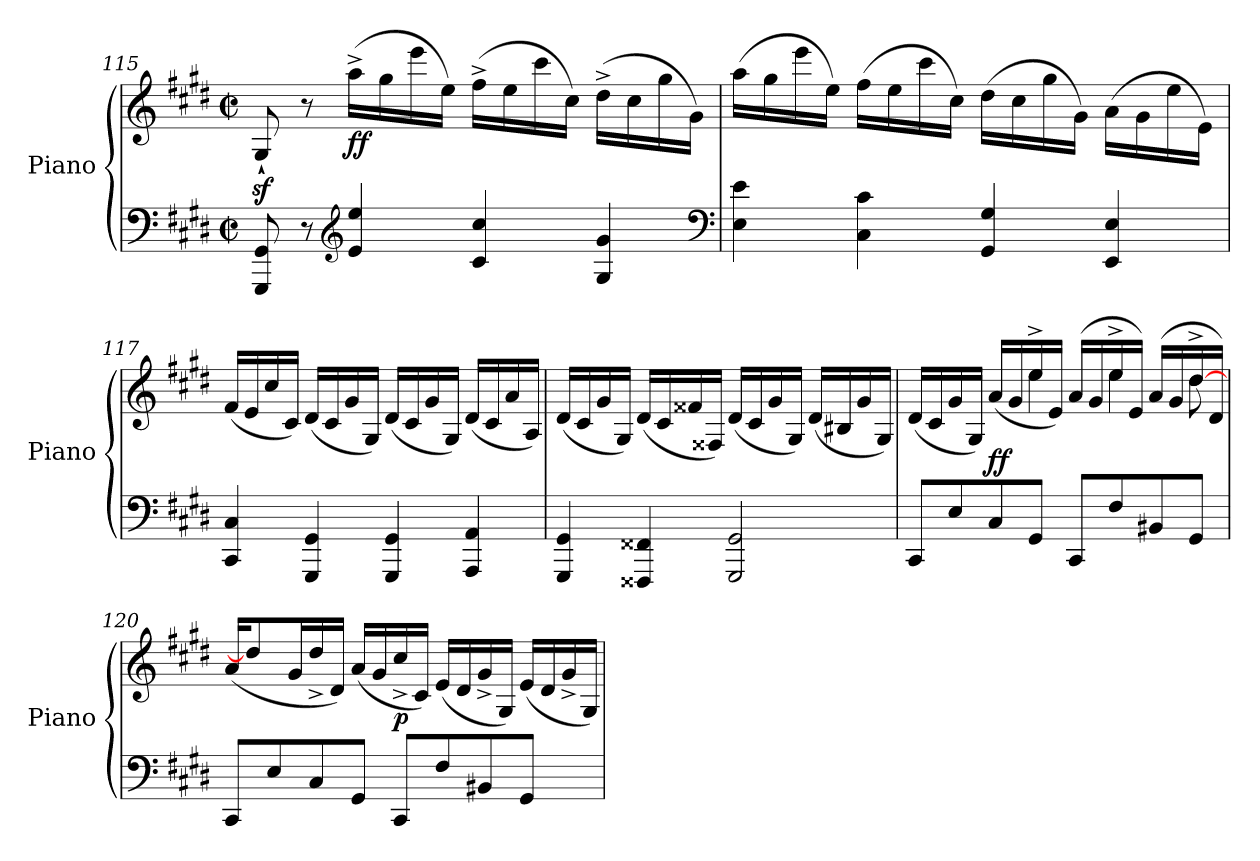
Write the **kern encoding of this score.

**kern	**kern	**dynam
*part1	*part1	*part1
*staff2	*staff1	*staff1/2
*I"Piano	*	*
*I'Piano	*	*
!!LO:LB:g=z
*clefF4	*clefG2	*
*k[f#c#g#d#]	*k[f#c#g#d#]	*
*M2/2	*M2/2	*
*met(c|)	*met(c|)	*
=115	=115	=115
8GGG#/ 8GG#/	8G#z<`</	.
8r	8r	.
*clefG2	*	*
!	!	!LO:DY:b
4e/ 4ee/	(>16aa^>\LL	ff
.	16gg#\	.
.	16eee\	.
.	16ee\JJ)	.
4c#/ 4cc#/	(>16ff#^>\LL	.
.	16ee\	.
.	16ccc#\	.
.	16cc#\JJ)	.
4G#/ 4g#/	(>16dd#^>\LL	.
.	16cc#\	.
.	16gg#\	.
.	16g#\JJ)	.
*clefF4	*	*
=116	=116	=116
4E\ 4e\	(>16aa\LL	.
.	16gg#\	.
.	16eee\	.
.	16ee\JJ)	.
4C#\ 4c#\	(>16ff#\LL	.
.	16ee\	.
.	16ccc#\	.
.	16cc#\JJ)	.
4GG#/ 4G#/	(>16dd#\LL	.
.	16cc#\	.
.	16gg#\	.
.	16g#\JJ)	.
4EE/ 4E/	(>16a\LL	.
.	16g#\	.
.	16ee\	.
.	16e\JJ)	.
=117	=117	=117
4CC#/ 4C#/	(<16f#/LL	.
.	16e/	.
.	16cc#/	.
.	16c#/JJ)	.
4GGG#/ 4GG#/	(<16d#/LL	.
.	16c#/	.
.	16g#/	.
.	16G#/JJ)	.
4GGG#/ 4GG#/	(<16d#/LL	.
.	16c#/	.
.	16g#/	.
.	16G#/JJ)	.
4AAA/ 4AA/	(<16d#/LL	.
.	16c#/	.
.	16a/	.
.	16A/JJ)	.
!!LO:LB:g=z
=118	=118	=118
4GGG#/ 4GG#/	(<16d#/LL	.
.	16c#/	.
.	16g#/	.
.	16G#/JJ)	.
4FFF##X/ 4FF##X/	(<16d#/LL	.
.	16c#/	.
.	16f##X/	.
.	16F##X/JJ)	.
2GGG#/ 2GG#/	(<16d#/LL	.
.	16c#/	.
.	16g#/	.
.	16G#/JJ)	.
.	(<16d#/LL	.
.	16B#X/	.
.	16g#/	.
.	16G#/JJ)	.
=119	=119	=119
*	*^	*
*	*	*^	*
8CC#/L	(<16d#/LL	4.ryy	2..ryy	.
.	16c#/	.	.	.
8E/	16g#/	.	.	.
.	16G#/JJ)	.	.	.
!	!	!	!	!LO:DY:b
8C#/	(<16a/LL	.	.	ff
.	16g#/	.	.	.
8GG#/J	16ee^>/	4ee\	.	.
.	16e/JJ)	.	.	.
8CC#/L	(<16a/LL	.	.	.
.	16g#/	.	.	.
8F#/	16ee^>/	4ee\	.	.
.	16e/JJ)	.	.	.
8BB#X/	(<16a/LL	.	.	.
.	16g#/	.	.	.
8GG#/J	16dd#^>/	8ryy	[8dd#\	.
.	16d#/JJ)	.	.	.
*	*v	*v	*v	*
=120	=120	=120
8CC#/L	(<16a/LL	.
.	8dd#\]	.
8E/	.	.
.	16g#/	.
8C#/	16dd#^>/	.
.	16d#/JJ)	.
8GG#/J	(<16a/LL	.
.	16g#/	.
!	!	!LO:DY:b
8CC#/L	16cc#^>/	p
.	16c#/JJ)	.
8F#/	(<16e/LL	.
.	16d#/	.
8BB#X/	16g#^>/	.
.	16G#/JJ)	.
8GG#/J	(<16e/LL	.
.	16d#/	.
8ryy	16g#^>/	.
.	16G#/JJ)	.
=	=	=
*-	*-	*-
